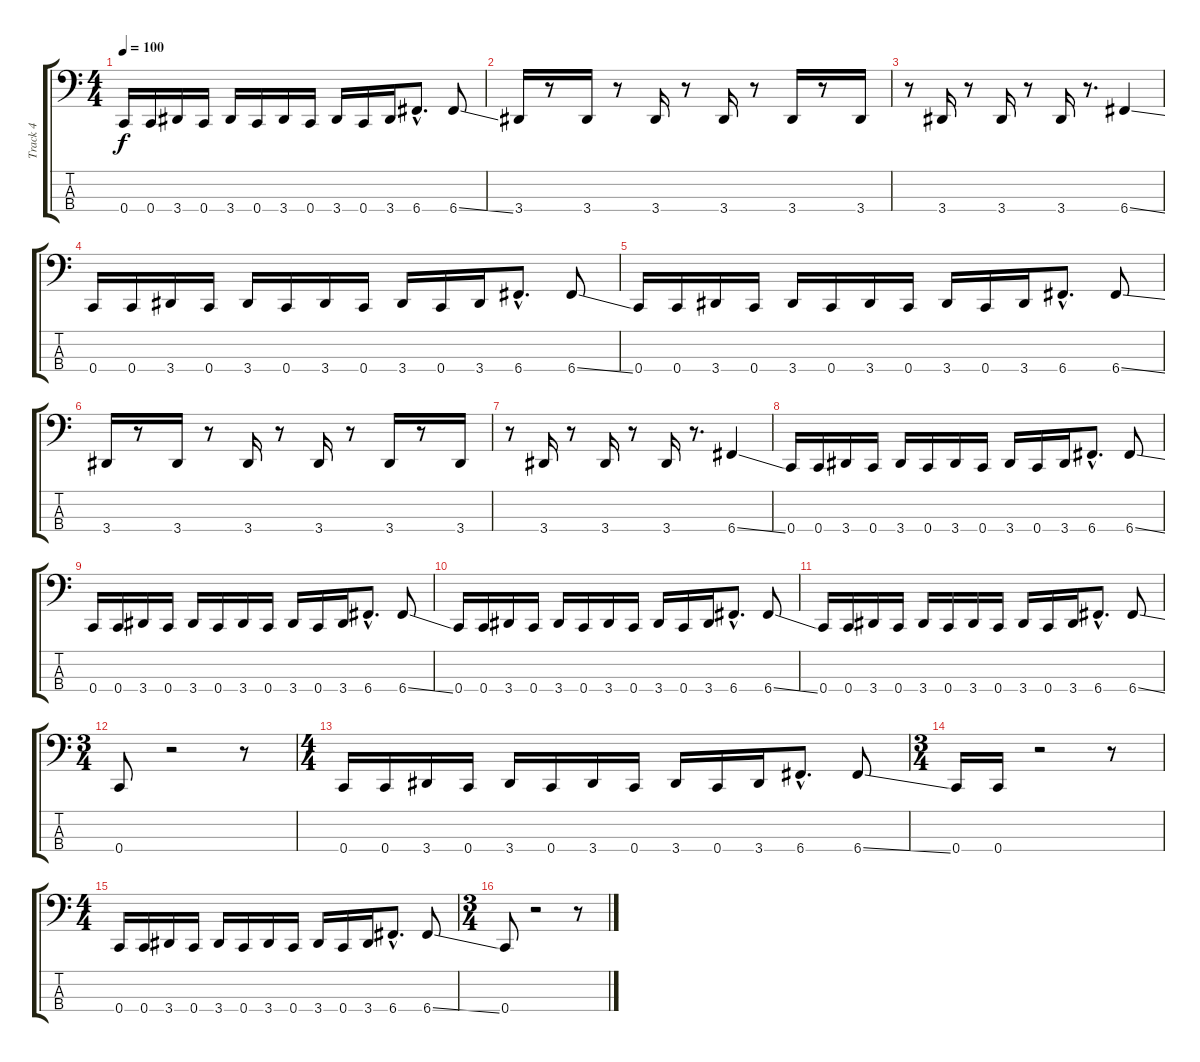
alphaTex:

\track ("Track 4" "Track 4") {instrument electricbasspick}
\staff {score tabs}
\tuning (Eb2 Bb1 F1 C1) {hide}
\ts (4 4)
\tempo 100
\clef f4
\ks c
0.4.16{dy f} 0.4.16 3.4.16 0.4.16 3.4.16 0.4.16 3.4.16 0.4.16 3.4.16 0.4.16 3.4.16 6.4{hac}.8{d} 6.4{ss}.8 |
3.4.16 r.8 3.4.16 r.8 3.4.16 r.8 3.4.16 r.8 3.4.16 r.8 3.4.16 |
r.8 3.4.16 r.8 3.4.16 r.8 3.4.16 r.8{d} 6.4{ss}.4 |
0.4.16 0.4.16 3.4.16 0.4.16 3.4.16 0.4.16 3.4.16 0.4.16 3.4.16 0.4.16 3.4.16 6.4{hac}.8{d} 6.4{ss}.8 |
0.4.16 0.4.16 3.4.16 0.4.16 3.4.16 0.4.16 3.4.16 0.4.16 3.4.16 0.4.16 3.4.16 6.4{hac}.8{d} 6.4{ss}.8 |
3.4.16 r.8 3.4.16 r.8 3.4.16 r.8 3.4.16 r.8 3.4.16 r.8 3.4.16 |
r.8 3.4.16 r.8 3.4.16 r.8 3.4.16 r.8{d} 6.4{ss}.4 |
0.4.16 0.4.16 3.4.16 0.4.16 3.4.16 0.4.16 3.4.16 0.4.16 3.4.16 0.4.16 3.4.16 6.4{hac}.8{d} 6.4{ss}.8 |
0.4.16 0.4.16 3.4.16 0.4.16 3.4.16 0.4.16 3.4.16 0.4.16 3.4.16 0.4.16 3.4.16 6.4{hac}.8{d} 6.4{ss}.8 |
0.4.16 0.4.16 3.4.16 0.4.16 3.4.16 0.4.16 3.4.16 0.4.16 3.4.16 0.4.16 3.4.16 6.4{hac}.8{d} 6.4{ss}.8 |
0.4.16 0.4.16 3.4.16 0.4.16 3.4.16 0.4.16 3.4.16 0.4.16 3.4.16 0.4.16 3.4.16 6.4{hac}.8{d} 6.4{ss}.8 |
\ts (3 4)
0.4.8 r.2 r.8 |
\ts (4 4)
0.4.16 0.4.16 3.4.16 0.4.16 3.4.16 0.4.16 3.4.16 0.4.16 3.4.16 0.4.16 3.4.16 6.4{hac}.8{d} 6.4{ss}.8 |
\ts (3 4)
0.4.16 0.4.16 r.2 r.8 |
\ts (4 4)
0.4.16 0.4.16 3.4.16 0.4.16 3.4.16 0.4.16 3.4.16 0.4.16 3.4.16 0.4.16 3.4.16 6.4{hac}.8{d} 6.4{ss}.8 |
\ts (3 4)
0.4.8 r.2 r.8
